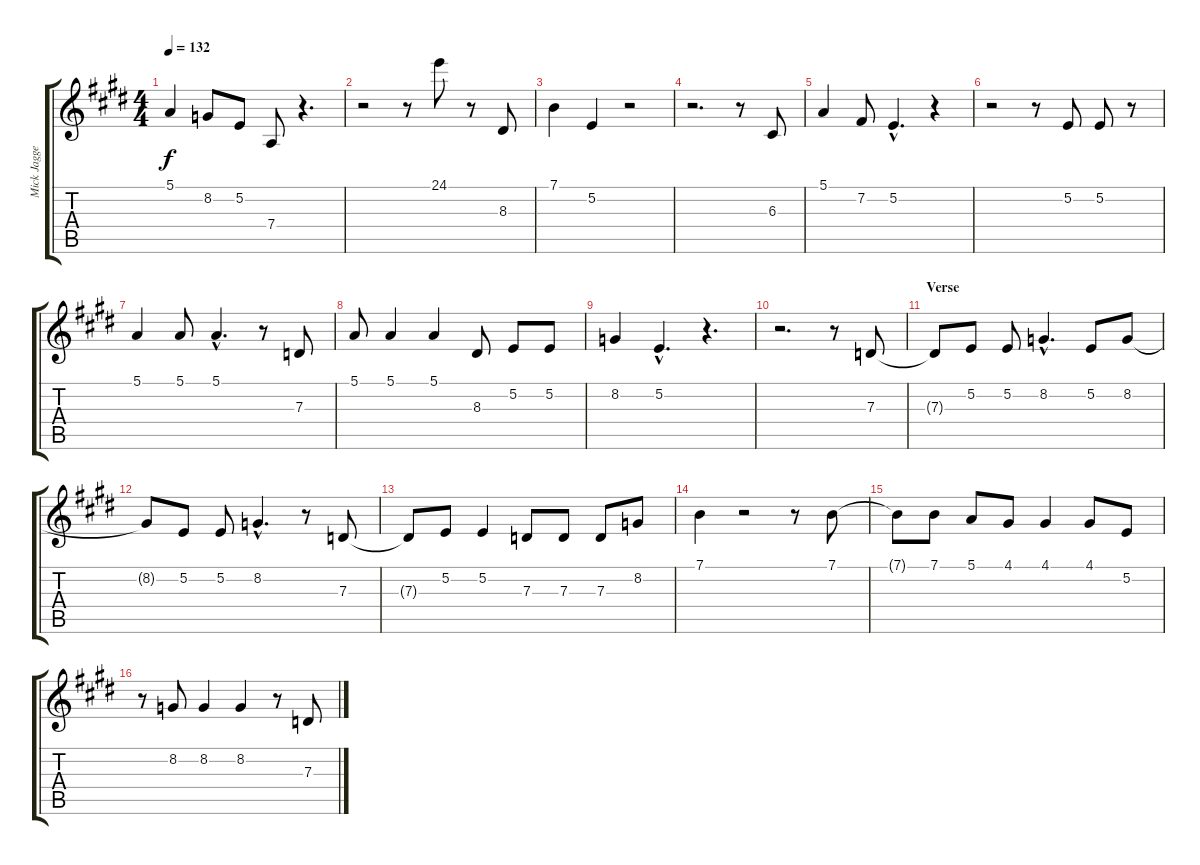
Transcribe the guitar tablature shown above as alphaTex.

\track ("Mick Jagger [Voice] " "Mick Jagge") {instrument trombone}
\staff {score tabs}
\tuning (E4 B3 G3 D3 A2 E2) {hide}
\ts (4 4)
\tempo 132
\clef g2
\ks e
5.1.4{dy f} 8.2.8 5.2.8 7.4.8 r.4{d} |
r.2 r.8 24.1.8 r.8 8.3.8 |
7.1.4 5.2.4 r.2 |
r.2{d} r.8 6.3.8 |
5.1.4 7.2.8 5.2{hac}.4{d} r.4 |
r.2 r.8 5.2.8 5.2.8 r.8 |
5.1.4 5.1.8 5.1{hac}.4{d} r.8 7.3.8 |
5.1.8 5.1.4 5.1.4 8.3.8 5.2.8 5.2.8 |
8.2.4 5.2{hac}.4{d} r.4{d} |
r.2{d} r.8 7.3.8 |
\section ("" "Verse")
7.3{t}.8 5.2.8 5.2.8 8.2{hac}.4{d} 5.2.8 8.2.8 |
8.2{t}.8 5.2.8 5.2.8 8.2{hac}.4{d} r.8 7.3.8 |
7.3{t}.8 5.2.8 5.2.4 7.3.8 7.3.8 7.3.8 8.2.8 |
7.1.4 r.2 r.8 7.1.8 |
7.1{t}.8 7.1.8 5.1.8 4.1.8 4.1.4 4.1.8 5.2.8 |
r.8 8.2.8 8.2.4 8.2.4 r.8 7.3.8
